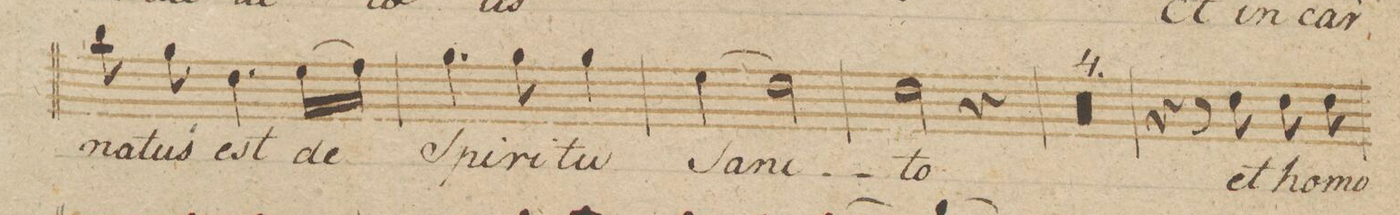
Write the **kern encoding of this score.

**kern	**text	**dynam
*I"Alto.	*	*
*clefC3	*	*
*k[b-e-a-d-]	*	*
*met(c|)	*	*
*M3/4	*	*
8cc\	-na-	.
8a-\	-tus	.
4.e-\	est	.
(16f\LL	de	.
16g\JJ)	.	.
=82	=82	=82
4.a-\	Spi-	.
8a-\	-ri-	.
4a-\	-tu	.
=83	=83	=83
(4f\	Sanc-	.
2e-\)	.	.
=84	=84	=84
2e-\	-to	.
4r	.	.
=85	=85	=85
0.r	.	.
=86	=86	=86
=87	=87	=87
=88	=88	=88
=89	=89	=89
4r	.	.
8r	.	.
8e-\	et	.
8e-\	ho-	.
8e-\	-mo	.
=90	=90	=90
*-	*-	*-
